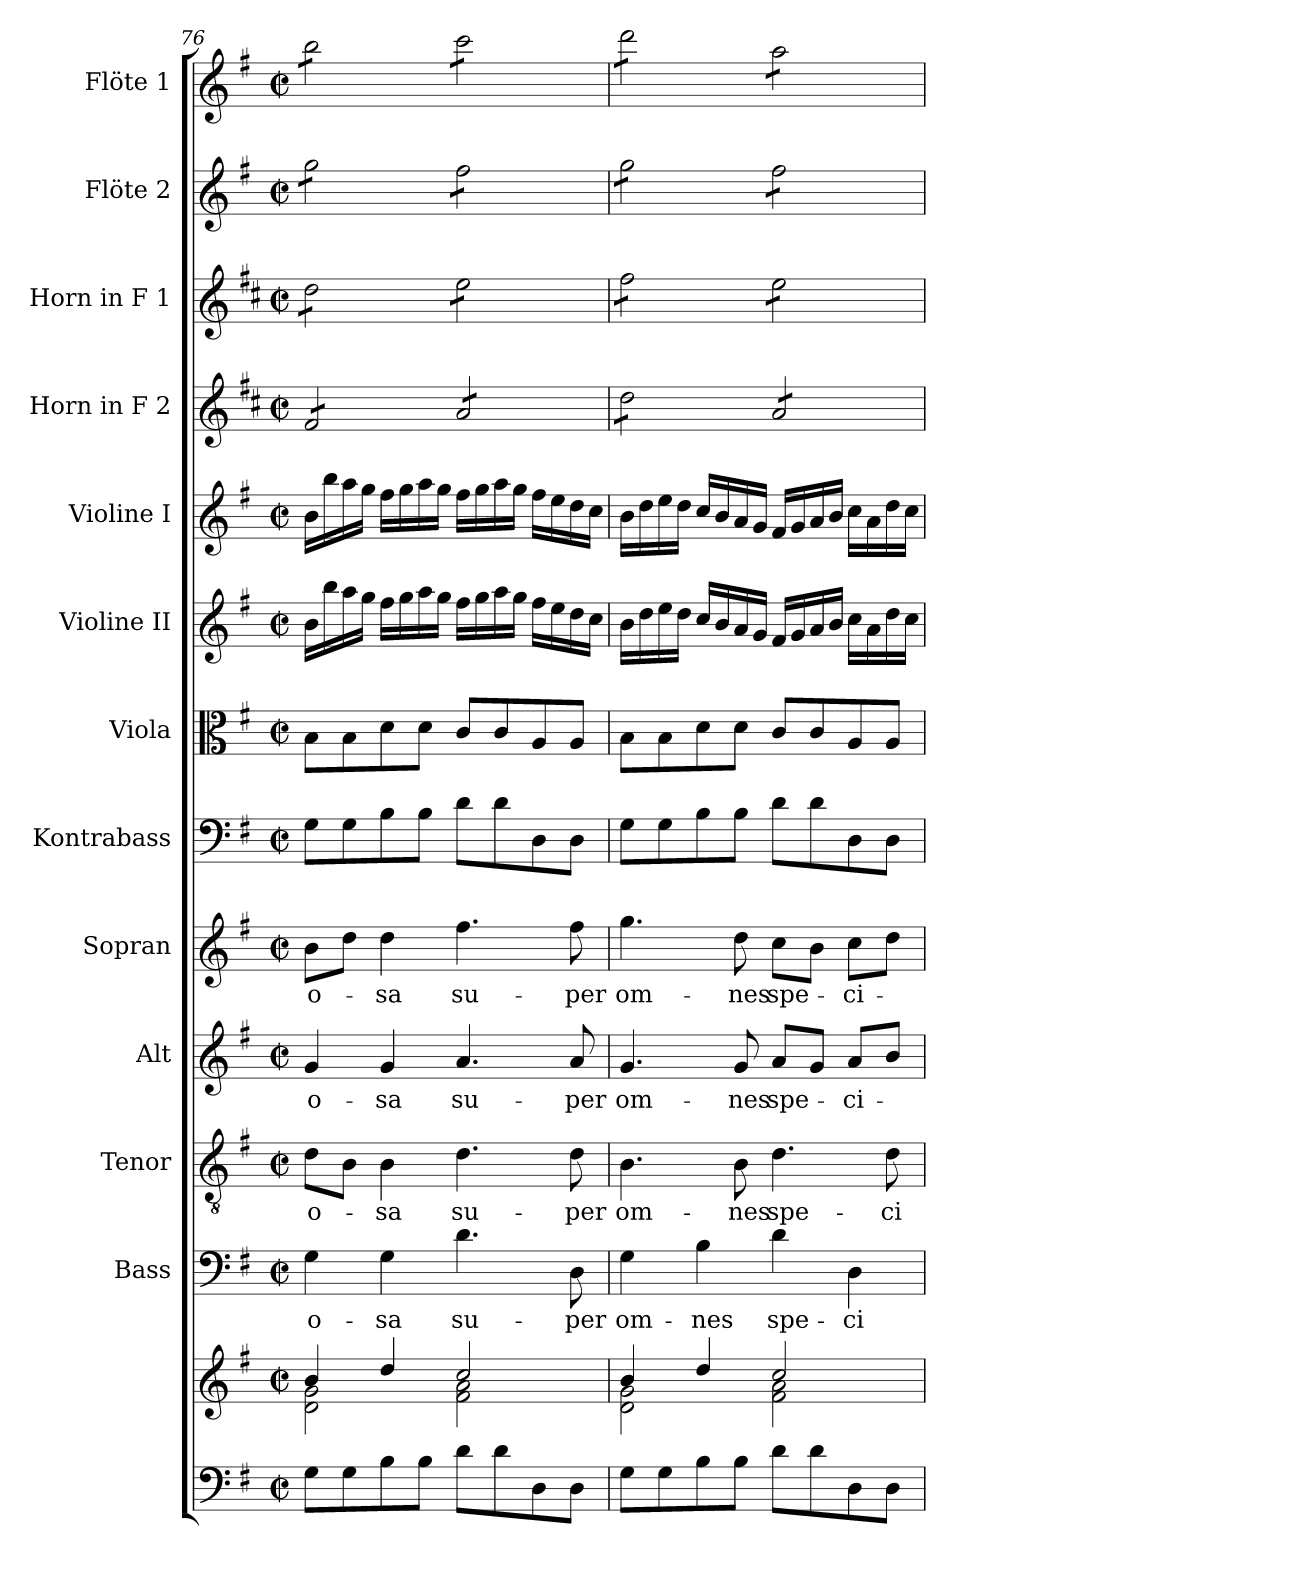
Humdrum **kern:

**kern	**kern	**kern	**text	**kern	**text	**kern	**text	**kern	**text	**kern	**kern	**kern	**kern	**kern	**kern	**kern	**kern
*part13	*part13	*part12	*part12	*part11	*part11	*part10	*part10	*part9	*part9	*part8	*part7	*part6	*part5	*part4	*part3	*part2	*part1
*staff14	*staff13	*staff12	*staff12	*staff11	*staff11	*staff10	*staff10	*staff9	*staff9	*staff8	*staff7	*staff6	*staff5	*staff4	*staff3	*staff2	*staff1
*	*	*I"Bass	*	*I"Tenor	*	*I"Alt	*	*I"Sopran	*	*I"Kontrabass	*I"Viola	*I"Violine II	*I"Violine I	*I"Horn in F 2	*I"Horn in F 1	*I"Flöte 2	*I"Flöte 1
*	*	*I'B.	*	*I'T.	*	*I'A.	*	*I'S.	*	*I'Kb.	*I'Vla.	*I'Vl. II	*I'Vl. I	*I'Hrn. F 2	*I'Hrn. F 1	*I'Fl. 2	*I'Fl. 1
*clefF4	*clefG2	*clefF4	*	*clefGv2	*	*clefG2	*	*clefG2	*	*clefF4	*clefC3	*clefG2	*clefG2	*clefG2	*clefG2	*clefG2	*clefG2
*	*	*	*	*	*	*	*	*	*	*ITrd7c12	*	*	*	*ITrd4c7	*ITrd4c7	*	*
*k[f#]	*k[f#]	*k[f#]	*	*k[f#]	*	*k[f#]	*	*k[f#]	*	*k[f#]	*k[f#]	*k[f#]	*k[f#]	*k[f#]	*k[f#]	*k[f#]	*k[f#]
*G:	*G:	*G:	*	*G:	*	*G:	*	*G:	*	*G:	*G:	*G:	*G:	*G:	*G:	*G:	*G:
*M2/2	*M2/2	*M2/2	*	*M2/2	*	*M2/2	*	*M2/2	*	*M2/2	*M2/2	*M2/2	*M2/2	*M2/2	*M2/2	*M2/2	*M2/2
*met(c|)	*met(c|)	*met(c|)	*	*met(c|)	*	*met(c|)	*	*met(c|)	*	*met(c|)	*met(c|)	*met(c|)	*met(c|)	*met(c|)	*met(c|)	*met(c|)	*met(c|)
=76	=76	=76	=76	=76	=76	=76	=76	=76	=76	=76	=76	=76	=76	=76	=76	=76	=76
*	*^	*	*	*	*	*	*	*	*	*	*	*	*	*	*	*	*
!	!	!	!	!LO:LY:b	!	!LO:LY:b	!	!LO:LY:b	!	!LO:LY:b	!	!	!	!	!	!	!	!
*	*	*	*	*	*	*	*	*	*	*	*	*	*	*	*tremolo	*	*	*
*	*	*	*	*	*	*	*	*	*	*	*	*	*	*	*	*tremolo	*	*
*	*	*	*	*	*	*	*	*	*	*	*	*	*	*	*	*	*tremolo	*
*	*	*	*	*	*	*	*	*	*	*	*	*	*	*	*	*	*	*tremolo
8G\L	4b/	2d\ 2g\	4G\	-o-	8d\L	-o-	4g/	-o-	8b\L	-o-	8GG\L	8B\L	16b\LL	16b\LL	8B/L	8g\L	8gg\L	8bb\L
.	.	.	.	.	.	.	.	.	.	.	.	.	16bb\	16bb\	.	.	.	.
8G\	.	.	.	.	8B\J	.	.	.	8dd\J	.	8GG\	8B\	16aa\	16aa\	8B/	8g\	8gg\	8bb\
.	.	.	.	.	.	.	.	.	.	.	.	.	16gg\JJ	16gg\JJ	.	.	.	.
!	!	!	!	!LO:LY:b	!	!LO:LY:b	!	!LO:LY:b	!	!LO:LY:b	!	!	!	!	!	!	!	!
8B\	4dd/	.	4G\	-sa	4B\	-sa	4g/	-sa	4dd\	-sa	8BB\	8d\	16ff#\LL	16ff#\LL	8B/	8g\	8gg\	8bb\
.	.	.	.	.	.	.	.	.	.	.	.	.	16gg\	16gg\	.	.	.	.
8B\J	.	.	.	.	.	.	.	.	.	.	8BB\J	8d\J	16aa\	16aa\	8B/J	8g\J	8gg\J	8bb\J
.	.	.	.	.	.	.	.	.	.	.	.	.	16gg\JJ	16gg\JJ	.	.	.	.
!	!	!	!	!LO:LY:b	!	!LO:LY:b	!	!LO:LY:b	!	!LO:LY:b	!	!	!	!	!	!	!	!
8d\L	2cc/	2f#\ 2a\	4.d\	su-	4.d\	su-	4.a/	su-	4.ff#\	su-	8D\L	8c/L	16ff#\LL	16ff#\LL	8d/L	8a\L	8ff#\L	8ccc\L
.	.	.	.	.	.	.	.	.	.	.	.	.	16gg\	16gg\	.	.	.	.
8d\	.	.	.	.	.	.	.	.	.	.	8D\	8c/	16aa\	16aa\	8d/	8a\	8ff#\	8ccc\
.	.	.	.	.	.	.	.	.	.	.	.	.	16gg\JJ	16gg\JJ	.	.	.	.
8D\	.	.	.	.	.	.	.	.	.	.	8DD\	8A/	16ff#\LL	16ff#\LL	8d/	8a\	8ff#\	8ccc\
.	.	.	.	.	.	.	.	.	.	.	.	.	16ee\	16ee\	.	.	.	.
!	!	!	!	!LO:LY:b	!	!LO:LY:b	!	!LO:LY:b	!	!LO:LY:b	!	!	!	!	!	!	!	!
8D\J	.	.	8D\	-per	8d\	-per	8a/	-per	8ff#\	-per	8DD\J	8A/J	16dd\	16dd\	8d/J	8a\J	8ff#\J	8ccc\J
.	.	.	.	.	.	.	.	.	.	.	.	.	16cc\JJ	16cc\JJ	.	.	.	.
!!LO:PB:g=z
=77	=77	=77	=77	=77	=77	=77	=77	=77	=77	=77	=77	=77	=77	=77	=77	=77	=77	=77
!	!	!	!	!LO:LY:b	!	!LO:LY:b	!	!LO:LY:b	!	!LO:LY:b	!	!	!	!	!	!	!	!
8G\L	4b/	2d\ 2g\	4G\	om-	4.B\	om-	4.g/	om-	4.gg\	om-	8GG\L	8B\L	16b\LL	16b\LL	8g\L	8b\L	8gg\L	8ddd\L
.	.	.	.	.	.	.	.	.	.	.	.	.	16dd\	16dd\	.	.	.	.
8G\	.	.	.	.	.	.	.	.	.	.	8GG\	8B\	16ee\	16ee\	8g\	8b\	8gg\	8ddd\
.	.	.	.	.	.	.	.	.	.	.	.	.	16dd\JJ	16dd\JJ	.	.	.	.
!	!	!	!	!LO:LY:b	!	!	!	!	!	!	!	!	!	!	!	!	!	!
8B\	4dd/	.	4B\	-nes	.	.	.	.	.	.	8BB\	8d\	16cc/LL	16cc/LL	8g\	8b\	8gg\	8ddd\
.	.	.	.	.	.	.	.	.	.	.	.	.	16b/	16b/	.	.	.	.
!	!	!	!	!	!	!LO:LY:b	!	!LO:LY:b	!	!LO:LY:b	!	!	!	!	!	!	!	!
8B\J	.	.	.	.	8B\	-nes	8g/	-nes	8dd\	-nes	8BB\J	8d\J	16a/	16a/	8g\J	8b\J	8gg\J	8ddd\J
.	.	.	.	.	.	.	.	.	.	.	.	.	16g/JJ	16g/JJ	.	.	.	.
!	!	!	!	!LO:LY:b	!	!LO:LY:b	!	!LO:LY:b	!	!LO:LY:b	!	!	!	!	!	!	!	!
8d\L	2cc/	2f#\ 2a\	4d\	spe-	4.d\	spe-	8a/L	spe-	8cc\L	spe-	8D\L	8c/L	16f#/LL	16f#/LL	8d/L	8a\L	8ff#\L	8aa\L
.	.	.	.	.	.	.	.	.	.	.	.	.	16g/	16g/	.	.	.	.
8d\	.	.	.	.	.	.	8g/J	.	8b\J	.	8D\	8c/	16a/	16a/	8d/	8a\	8ff#\	8aa\
.	.	.	.	.	.	.	.	.	.	.	.	.	16b/JJ	16b/JJ	.	.	.	.
!	!	!	!	!LO:LY:b	!	!	!	!LO:LY:b	!	!LO:LY:b	!	!	!	!	!	!	!	!
8D\	.	.	4D\	-ci-	.	.	8a/L	-ci-	8cc\L	-ci-	8DD\	8A/	16cc\LL	16cc\LL	8d/	8a\	8ff#\	8aa\
.	.	.	.	.	.	.	.	.	.	.	.	.	16a\	16a\	.	.	.	.
!	!	!	!	!	!	!LO:LY:b	!	!	!	!	!	!	!	!	!	!	!	!
8D\J	.	.	.	.	8d\	-ci-	8b/J	.	8dd\J	.	8DD\J	8A/J	16dd\	16dd\	8d/J	8a\J	8ff#\J	8aa\J
*	*	*	*	*	*	*	*	*	*	*	*	*	*	*	*	*	*	*Xtremolo
*	*	*	*	*	*	*	*	*	*	*	*	*	*	*	*	*	*Xtremolo	*
*	*	*	*	*	*	*	*	*	*	*	*	*	*	*	*	*Xtremolo	*	*
*	*	*	*	*	*	*	*	*	*	*	*	*	*	*	*Xtremolo	*	*	*
.	.	.	.	.	.	.	.	.	.	.	.	.	16cc\JJ	16cc\JJ	.	.	.	.
*	*v	*v	*	*	*	*	*	*	*	*	*	*	*	*	*	*	*	*
=	=	=	=	=	=	=	=	=	=	=	=	=	=	=	=	=	=
*-	*-	*-	*-	*-	*-	*-	*-	*-	*-	*-	*-	*-	*-	*-	*-	*-	*-
